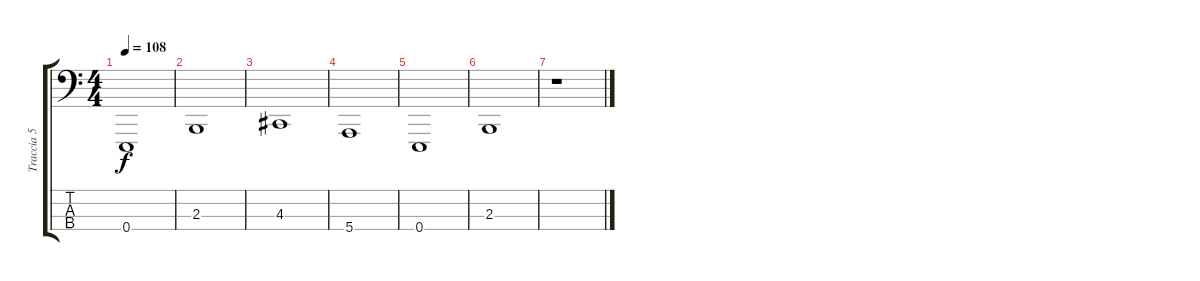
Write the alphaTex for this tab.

\track ("Traccia 5" "Traccia 5") {instrument acousticgrandpiano}
\staff {score tabs}
\tuning (G3 D3 A1 E1) {hide}
\ts (4 4)
\tempo 108
\clef f4
\ks c
0.4.1{dy f} |
2.3.1 |
4.3.1 |
5.4.1 |
0.4.1 |
2.3.1 |
r.1
